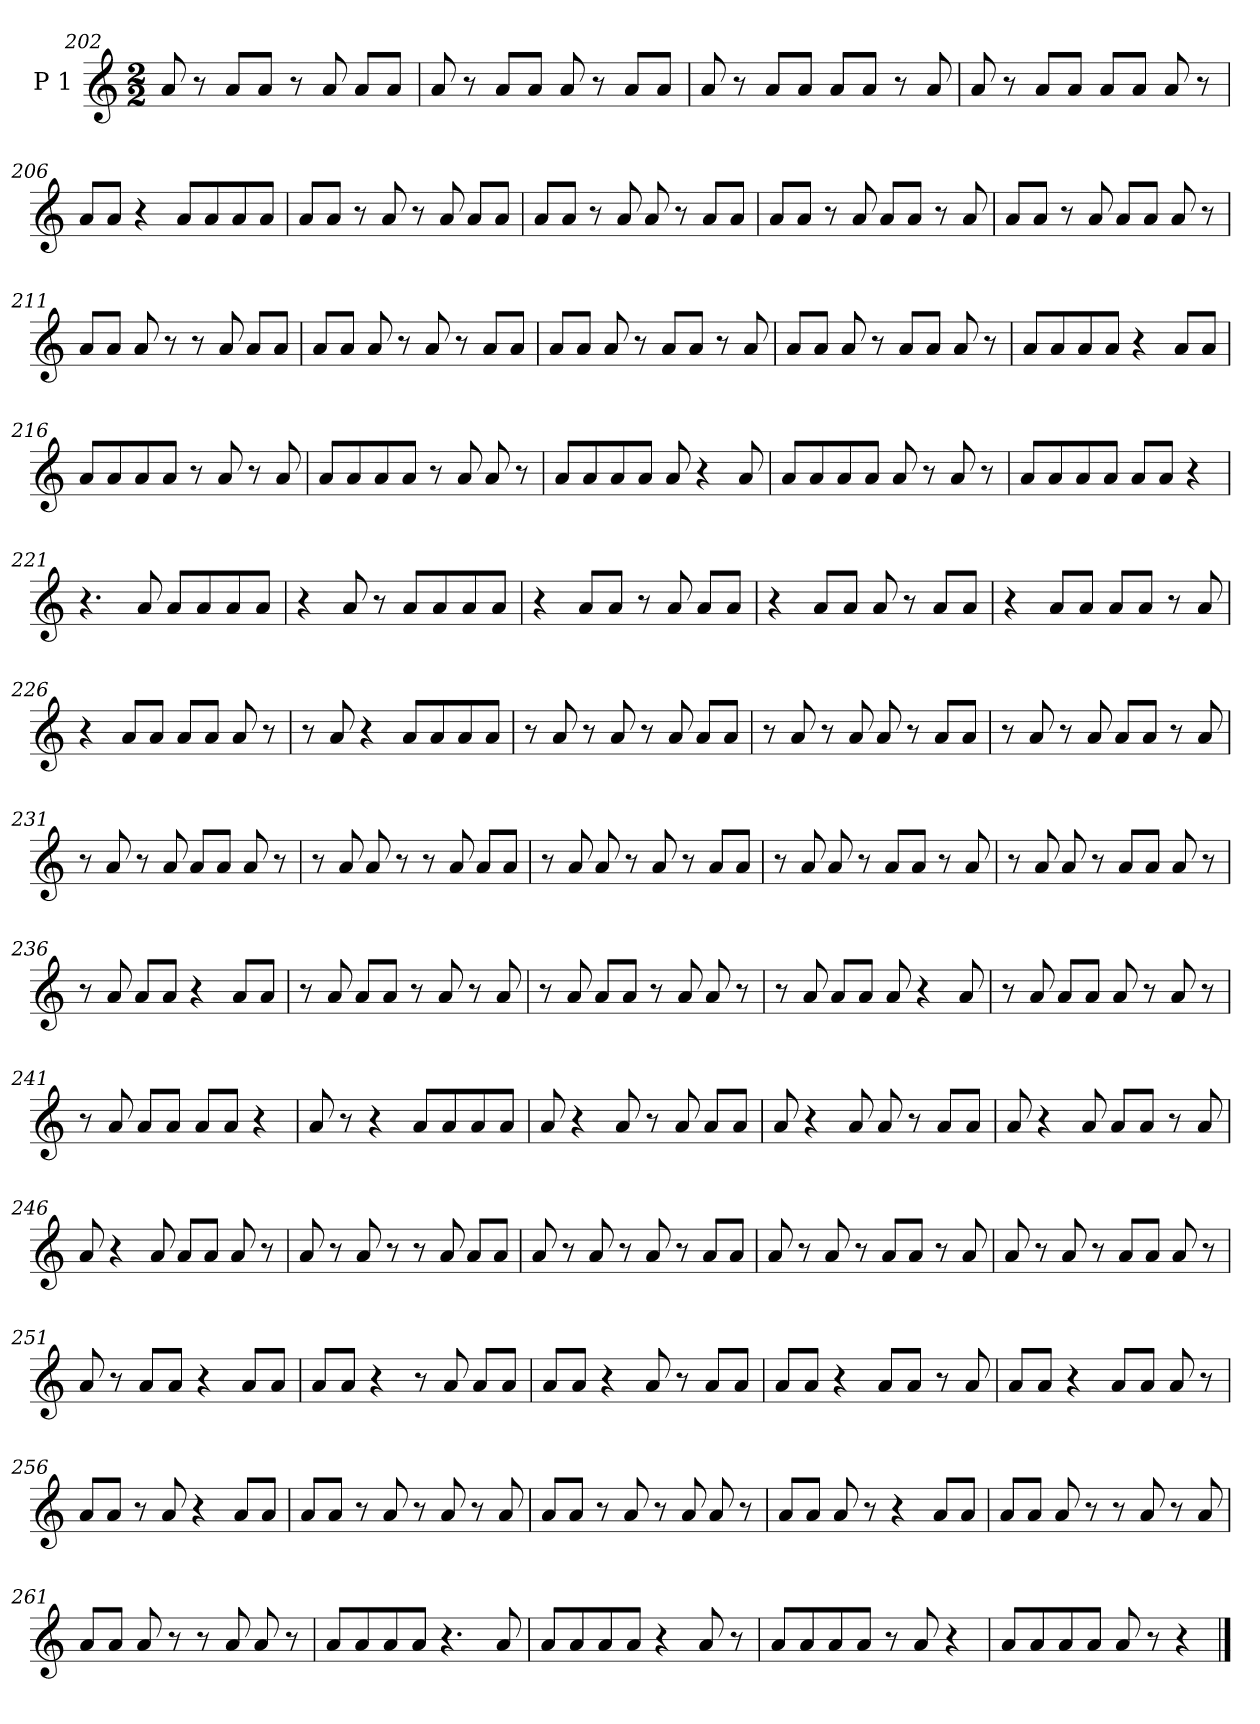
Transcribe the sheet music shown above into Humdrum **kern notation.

**kern
*part1
*staff1
*I"P 1
!!LO:LB:g=z
*clefG2
*k[]
*M2/2
=202
8a/
8r
8a/L
8a/J
8r
8a/
8a/L
8a/J
=203
8a/
8r
8a/L
8a/J
8a/
8r
8a/L
8a/J
=204
8a/
8r
8a/L
8a/J
8a/L
8a/J
8r
8a/
=205
8a/
8r
8a/L
8a/J
8a/L
8a/J
8a/
8r
=206
8a/L
8a/J
4r
8a/L
8a/
8a/
8a/J
!!LO:LB:g=z
=207
8a/L
8a/J
8r
8a/
8r
8a/
8a/L
8a/J
=208
8a/L
8a/J
8r
8a/
8a/
8r
8a/L
8a/J
=209
8a/L
8a/J
8r
8a/
8a/L
8a/J
8r
8a/
=210
8a/L
8a/J
8r
8a/
8a/L
8a/J
8a/
8r
!!LO:LB:g=z
=211
8a/L
8a/J
8a/
8r
8r
8a/
8a/L
8a/J
=212
8a/L
8a/J
8a/
8r
8a/
8r
8a/L
8a/J
=213
8a/L
8a/J
8a/
8r
8a/L
8a/J
8r
8a/
=214
8a/L
8a/J
8a/
8r
8a/L
8a/J
8a/
8r
=215
8a/L
8a/
8a/
8a/J
4r
8a/L
8a/J
!!LO:LB:g=z
=216
8a/L
8a/
8a/
8a/J
8r
8a/
8r
8a/
=217
8a/L
8a/
8a/
8a/J
8r
8a/
8a/
8r
=218
8a/L
8a/
8a/
8a/J
8a/
4r
8a/
=219
8a/L
8a/
8a/
8a/J
8a/
8r
8a/
8r
=220
8a/L
8a/
8a/
8a/J
8a/L
8a/J
4r
!!LO:LB:g=z
=221
4.r
8a/
8a/L
8a/
8a/
8a/J
=222
4r
8a/
8r
8a/L
8a/
8a/
8a/J
=223
4r
8a/L
8a/J
8r
8a/
8a/L
8a/J
=224
4r
8a/L
8a/J
8a/
8r
8a/L
8a/J
=225
4r
8a/L
8a/J
8a/L
8a/J
8r
8a/
!!LO:LB:g=z
=226
4r
8a/L
8a/J
8a/L
8a/J
8a/
8r
=227
8r
8a/
4r
8a/L
8a/
8a/
8a/J
=228
8r
8a/
8r
8a/
8r
8a/
8a/L
8a/J
=229
8r
8a/
8r
8a/
8a/
8r
8a/L
8a/J
=230
8r
8a/
8r
8a/
8a/L
8a/J
8r
8a/
!!LO:PB:g=z
=231
8r
8a/
8r
8a/
8a/L
8a/J
8a/
8r
=232
8r
8a/
8a/
8r
8r
8a/
8a/L
8a/J
=233
8r
8a/
8a/
8r
8a/
8r
8a/L
8a/J
=234
8r
8a/
8a/
8r
8a/L
8a/J
8r
8a/
!!LO:LB:g=z
=235
8r
8a/
8a/
8r
8a/L
8a/J
8a/
8r
=236
8r
8a/
8a/L
8a/J
4r
8a/L
8a/J
=237
8r
8a/
8a/L
8a/J
8r
8a/
8r
8a/
=238
8r
8a/
8a/L
8a/J
8r
8a/
8a/
8r
!!LO:LB:g=z
=239
8r
8a/
8a/L
8a/J
8a/
4r
8a/
=240
8r
8a/
8a/L
8a/J
8a/
8r
8a/
8r
=241
8r
8a/
8a/L
8a/J
8a/L
8a/J
4r
=242
8a/
8r
4r
8a/L
8a/
8a/
8a/J
=243
8a/
4r
8a/
8r
8a/
8a/L
8a/J
!!LO:LB:g=z
=244
8a/
4r
8a/
8a/
8r
8a/L
8a/J
=245
8a/
4r
8a/
8a/L
8a/J
8r
8a/
=246
8a/
4r
8a/
8a/L
8a/J
8a/
8r
=247
8a/
8r
8a/
8r
8r
8a/
8a/L
8a/J
!!LO:LB:g=z
=248
8a/
8r
8a/
8r
8a/
8r
8a/L
8a/J
=249
8a/
8r
8a/
8r
8a/L
8a/J
8r
8a/
=250
8a/
8r
8a/
8r
8a/L
8a/J
8a/
8r
=251
8a/
8r
8a/L
8a/J
4r
8a/L
8a/J
=252
8a/L
8a/J
4r
8r
8a/
8a/L
8a/J
!!LO:LB:g=z
=253
8a/L
8a/J
4r
8a/
8r
8a/L
8a/J
=254
8a/L
8a/J
4r
8a/L
8a/J
8r
8a/
=255
8a/L
8a/J
4r
8a/L
8a/J
8a/
8r
=256
8a/L
8a/J
8r
8a/
4r
8a/L
8a/J
=257
8a/L
8a/J
8r
8a/
8r
8a/
8r
8a/
!!LO:LB:g=z
=258
8a/L
8a/J
8r
8a/
8r
8a/
8a/
8r
=259
8a/L
8a/J
8a/
8r
4r
8a/L
8a/J
=260
8a/L
8a/J
8a/
8r
8r
8a/
8r
8a/
=261
8a/L
8a/J
8a/
8r
8r
8a/
8a/
8r
=262
8a/L
8a/
8a/
8a/J
4.r
8a/
!!LO:LB:g=z
=263
8a/L
8a/
8a/
8a/J
4r
8a/
8r
=264
8a/L
8a/
8a/
8a/J
8r
8a/
4r
=265
8a/L
8a/
8a/
8a/J
8a/
8r
4r
==
*-
